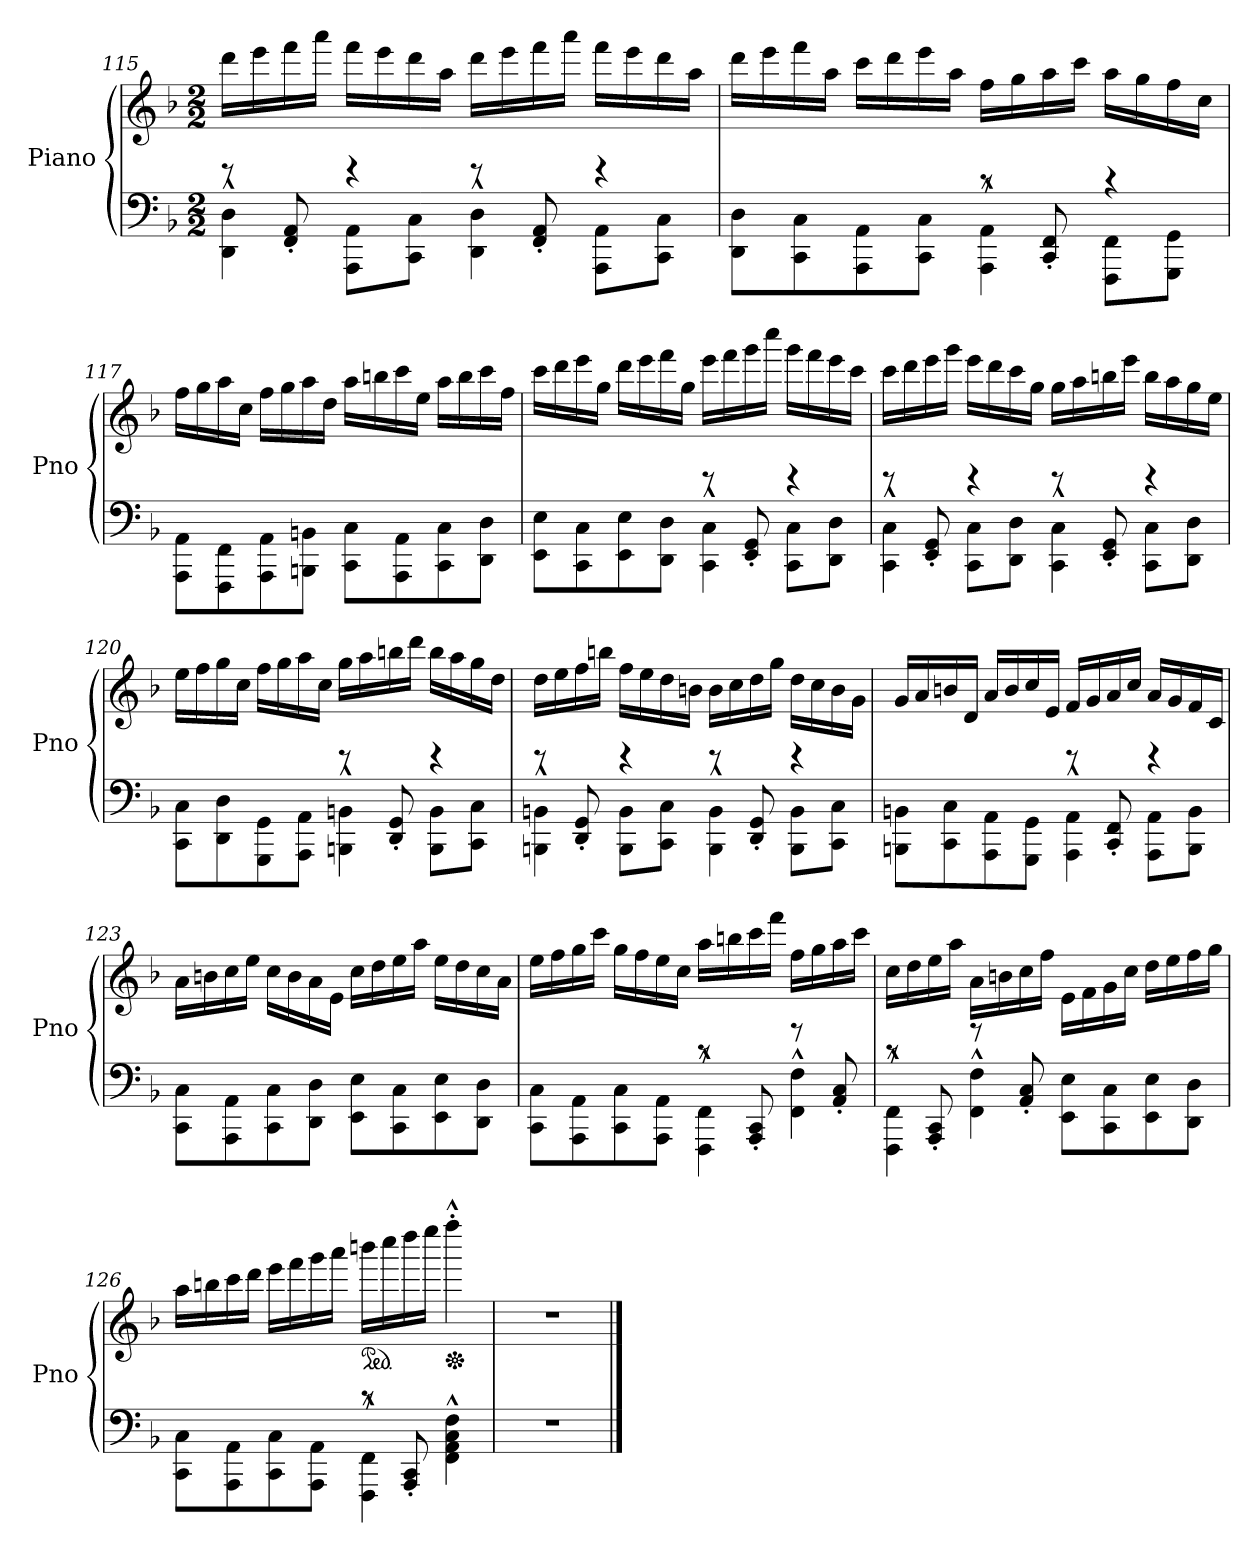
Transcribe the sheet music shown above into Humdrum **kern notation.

**kern	**kern
*part1	*part1
*staff2	*staff1
*I"Piano	*
*I'Pno	*
!!LO:PB:g=z
*clefF4	*clefG2
*k[b-]	*k[b-]
*M2/2	*M2/2
=115	=115
*^	*
4DD\^^ 4D\^^	8re	16ddd\LL
.	.	16eee\
.	8FF/' 8AA/'	16fff\
.	.	16aaa\JJ
8AAA\ 8AA\L	4re	16fff\LL
.	.	16eee\
8CC\ 8C\J	.	16ddd\
.	.	16aa\JJ
4DD\^^ 4D\^^	8re	16ddd\LL
.	.	16eee\
.	8FF/' 8AA/'	16fff\
.	.	16aaa\JJ
8AAA\ 8AA\L	4re	16fff\LL
.	.	16eee\
8CC\ 8C\J	.	16ddd\
.	.	16aa\JJ
=116	=116	=116
8DD\ 8D\L	2ryy	16ddd\LL
.	.	16eee\
8CC\ 8C\	.	16fff\
.	.	16aa\JJ
8AAA\ 8AA\	.	16ccc\LL
.	.	16ddd\
8CC\ 8C\J	.	16eee\
.	.	16aa\JJ
4AAA\^^ 4AA\^^	8rc	16ff\LL
.	.	16gg\
.	8CC/' 8FF/'	16aa\
.	.	16ccc\JJ
8FFF\ 8FF\L	4rc	16aa\LL
.	.	16gg\
8GGG\ 8GG\J	.	16ff\
.	.	16cc\JJ
*v	*v	*
=117	=117
8AAA\ 8AA\L	16ff\LL
.	16gg\
8FFF\ 8FF\	16aa\
.	16cc\JJ
8AAA\ 8AA\	16ff\LL
.	16gg\
8BBBn\ 8BBn\J	16aa\
.	16dd\JJ
8CC\ 8C\L	16aa\LL
.	16bbn\
8AAA\ 8AA\	16ccc\
.	16ee\JJ
8CC\ 8C\	16aa\LL
.	16bb\
8DD\ 8D\J	16ccc\
.	16ff\JJ
!!LO:LB:g=z
=118	=118
*^	*
8EE\ 8E\L	2ryy	16ccc\LL
.	.	16ddd\
8CC\ 8C\	.	16eee\
.	.	16gg\JJ
8EE\ 8E\	.	16ddd\LL
.	.	16eee\
8DD\ 8D\J	.	16fff\
.	.	16gg\JJ
4CC\^^ 4C\^^	8re	16eee\LL
.	.	16fff\
.	8EE/' 8GG/'	16ggg\
.	.	16cccc\JJ
8CC\ 8C\L	4re	16ggg\LL
.	.	16fff\
8DD\ 8D\J	.	16eee\
.	.	16ccc\JJ
=119	=119	=119
4CC\^^ 4C\^^	8re	16ccc\LL
.	.	16ddd\
.	8EE/' 8GG/'	16eee\
.	.	16ggg\JJ
8CC\ 8C\L	4re	16eee\LL
.	.	16ddd\
8DD\ 8D\J	.	16ccc\
.	.	16gg\JJ
4CC\^^ 4C\^^	8re	16gg\LL
.	.	16aa\
.	8EE/' 8GG/'	16bbn\
.	.	16eee\JJ
8CC\ 8C\L	4re	16bb\LL
.	.	16aa\
8DD\ 8D\J	.	16gg\
.	.	16ee\JJ
=120	=120	=120
8CC\ 8C\L	2ryy	16ee\LL
.	.	16ff\
8DD\ 8D\	.	16gg\
.	.	16cc\JJ
8GGG\ 8GG\	.	16ff\LL
.	.	16gg\
8AAA\ 8AA\J	.	16aa\
.	.	16cc\JJ
4BBBn\^^ 4BBn\^^	8re	16gg\LL
.	.	16aa\
.	8DD/' 8GG/'	16bbn\
.	.	16ddd\JJ
8BBB\ 8BB\L	4re	16bb\LL
.	.	16aa\
8CC\ 8C\J	.	16gg\
.	.	16dd\JJ
!!LO:LB:g=z
=121	=121	=121
4BBBn\^^ 4BBn\^^	8re	16dd\LL
.	.	16ee\
.	8DD/' 8GG/'	16ff\
.	.	16bbn\JJ
8BBB\ 8BB\L	4re	16ff\LL
.	.	16ee\
8CC\ 8C\J	.	16dd\
.	.	16bn\JJ
4BBB\^^ 4BB\^^	8re	16b\LL
.	.	16cc\
.	8DD/' 8GG/'	16dd\
.	.	16gg\JJ
8BBB\ 8BB\L	4re	16dd\LL
.	.	16cc\
8CC\ 8C\J	.	16b\
.	.	16g\JJ
=122	=122	=122
8BBBn\ 8BBn\L	2ryy	16g/LL
.	.	16a/
8CC\ 8C\	.	16bn/
.	.	16d/JJ
8AAA\ 8AA\	.	16a/LL
.	.	16b/
8GGG\ 8GG\J	.	16cc/
.	.	16e/JJ
4AAA\^^ 4AA\^^	8re	16f/LL
.	.	16g/
.	8CC/' 8FF/'	16a/
.	.	16cc/JJ
8AAA\ 8AA\L	4re	16a/LL
.	.	16g/
8BBB\ 8BB\J	.	16f/
.	.	16c/JJ
*v	*v	*
=123	=123
8CC\ 8C\L	16a\LL
.	16bn\
8AAA\ 8AA\	16cc\
.	16ee\JJ
8CC\ 8C\	16cc\LL
.	16b\
8DD\ 8D\J	16a\
.	16e\JJ
8EE\ 8E\L	16cc\LL
.	16dd\
8CC\ 8C\	16ee\
.	16aa\JJ
8EE\ 8E\	16ee\LL
.	16dd\
8DD\ 8D\J	16cc\
.	16a\JJ
!!LO:LB:g=z
=124	=124
*^	*
8CC\ 8C\L	2ryy	16ee\LL
.	.	16ff\
8AAA\ 8AA\	.	16gg\
.	.	16ccc\JJ
8CC\ 8C\	.	16gg\LL
.	.	16ff\
8AAA\ 8AA\J	.	16ee\
.	.	16cc\JJ
4FFF\^^ 4FF\^^	8rc	16aa\LL
.	.	16bbn\
.	8AAA/' 8CC/'	16ccc\
.	.	16fff\JJ
4FF\^^ 4F\^^	8rg	16ff\LL
.	.	16gg\
.	8AA/' 8C/'	16aa\
.	.	16ccc\JJ
=125	=125	=125
4FFF\^^ 4FF\^^	8rc	16cc\LL
.	.	16dd\
.	8AAA/' 8CC/'	16ee\
.	.	16aa\JJ
4FF\^^ 4F\^^	8rg	16a\LL
.	.	16bn\
.	8AA/' 8C/'	16cc\
.	.	16ff\JJ
8EE\ 8E\L	2ryy	16e\LL
.	.	16f\
8CC\ 8C\	.	16g\
.	.	16cc\JJ
8EE\ 8E\	.	16dd\LL
.	.	16ee\
8DD\ 8D\J	.	16ff\
.	.	16gg\JJ
=126	=126	=126
8CC\ 8C\L	2ryy	16aa\LL
.	.	16bbn\
8AAA\ 8AA\	.	16ccc\
.	.	16ddd\JJ
8CC\ 8C\	.	16eee\LL
.	.	16fff\
8AAA\ 8AA\J	.	16ggg\
.	.	16aaa\JJ
*	*	*ped
4FFF\^^ 4FF\^^	8rc	16bbbn\LL
.	.	16cccc\
.	8AAA/' 8CC/'	16dddd\
.	.	16eeee\JJ
*	*	*Xped
4FF\^^ 4AA\^^ 4C\^^ 4F\^^	4ryy	4ffff'^^\
*v	*v	*
=127	=127
1r	1r
==	==
*-	*-
